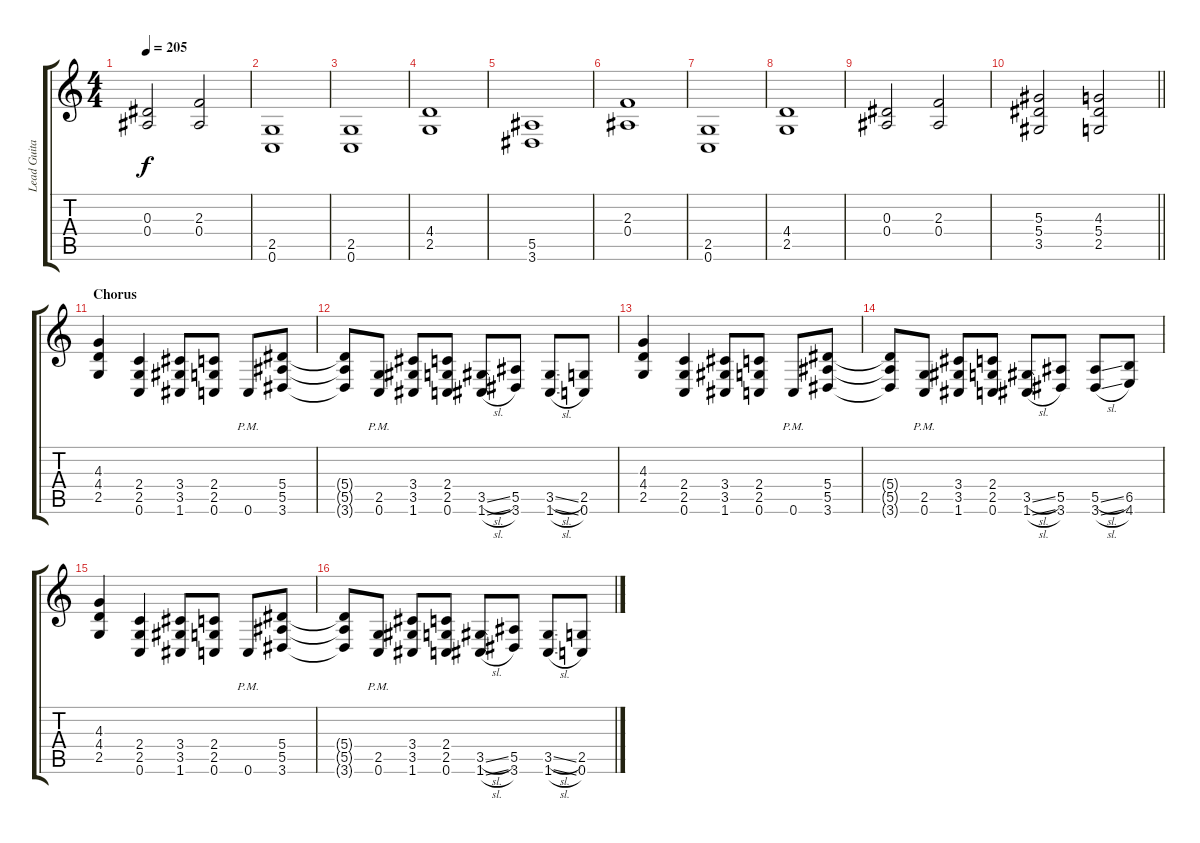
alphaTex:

\track ("Lead Guitar" "Lead Guita") {instrument overdrivenguitar}
\staff {score tabs}
\tuning (C4 G3 Eb3 Bb2 F2 C2) {hide}
\ts (4 4)
\tempo 205
\clef g2
\ks c
(0.3 0.4).2{dy f} (2.3 0.4).2 |
(2.5 0.6).1 |
(2.5 0.6).1 |
(4.4 2.5).1 |
(5.5 3.6).1 |
(2.3 0.4).1 |
(2.5 0.6).1 |
(4.4 2.5).1 |
(0.3 0.4).2 (2.3 0.4).2 |
\barLineRight lightlight
(5.3 5.4 3.5).2 (4.3 5.4 2.5).2 |
\section ("" "Chorus")
(4.3 4.4 2.5).4 (2.4 2.5 0.6).4 (3.4 3.5 1.6).8 (2.4 2.5 0.6).8 0.6{pm}.8 (5.4 5.5 3.6).8 |
(5.4{t} 5.5{t} 3.6{t}).8 (2.5 0.6{pm}).8 (3.4 3.5 1.6).8 (2.4 2.5 0.6).8 (3.5{sl} 1.6{sl}).8 (5.5 3.6).8 (3.5{sl} 1.6{sl}).8 (2.5 0.6).8 |
(4.3 4.4 2.5).4 (2.4 2.5 0.6).4 (3.4 3.5 1.6).8 (2.4 2.5 0.6).8 0.6{pm}.8 (5.4 5.5 3.6).8 |
(5.4{t} 5.5{t} 3.6{t}).8 (2.5 0.6{pm}).8 (3.4 3.5 1.6).8 (2.4 2.5 0.6).8 (3.5{sl} 1.6{sl}).8 (5.5 3.6).8 (5.5{sl} 3.6{sl}).8 (6.5 4.6).8 |
(4.3 4.4 2.5).4 (2.4 2.5 0.6).4 (3.4 3.5 1.6).8 (2.4 2.5 0.6).8 0.6{pm}.8 (5.4 5.5 3.6).8 |
(5.4{t} 5.5{t} 3.6{t}).8 (2.5 0.6{pm}).8 (3.4 3.5 1.6).8 (2.4 2.5 0.6).8 (3.5{sl} 1.6{sl}).8 (5.5 3.6).8 (3.5{sl} 1.6{sl}).8 (2.5 0.6).8
